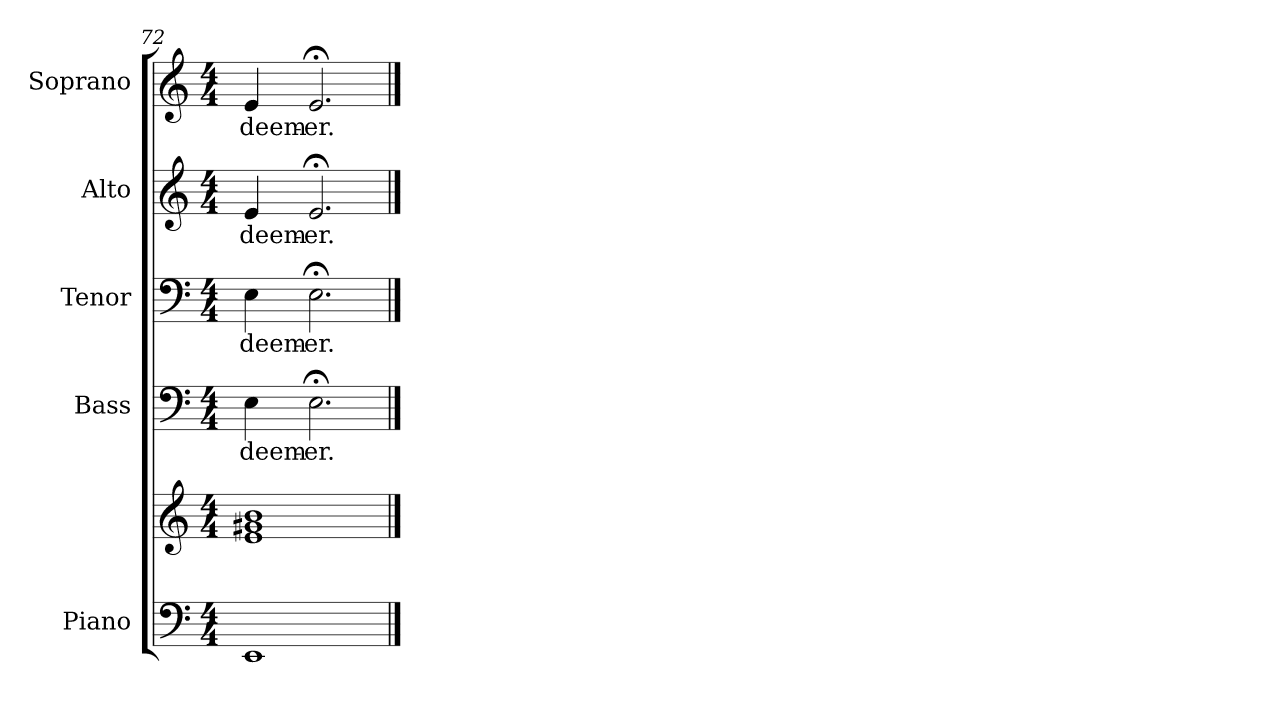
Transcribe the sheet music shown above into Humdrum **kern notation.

**kern	**kern	**kern	**text	**kern	**text	**kern	**text	**kern	**text
*part5	*part5	*part4	*part4	*part3	*part3	*part2	*part2	*part1	*part1
*staff6	*staff5	*staff4	*staff4	*staff3	*staff3	*staff2	*staff2	*staff1	*staff1
*I"Piano	*	*I"Bass	*	*I"Tenor	*	*I"Alto	*	*I"Soprano	*
*I'Pno.	*	*I'B.	*	*I'T.	*	*I'A.	*	*I'S.	*
!!LO:PB:g=z
*clefF4	*clefG2	*clefF4	*	*clefF4	*	*clefG2	*	*clefG2	*
*k[]	*k[]	*k[]	*	*k[]	*	*k[]	*	*k[]	*
*C:	*C:	*C:	*	*C:	*	*C:	*	*C:	*
*M4/4	*M4/4	*M4/4	*	*M4/4	*	*M4/4	*	*M4/4	*
=72	=72	=72	=72	=72	=72	=72	=72	=72	=72
!	!	!	!LO:LY:b:color=#000000	!	!	!	!	!	!
!	!	!	!	!	!LO:LY:b:color=#000000	!	!	!	!
!	!	!	!	!	!	!	!LO:LY:b:color=#000000	!	!
!	!	!	!	!	!	!	!	!	!LO:LY:b:color=#000000
1EEi	1ei 1g#Xi 1bi	4Ei\	-deem-	4Ei\	-deem-	4ei/	-deem-	4ei/	-deem-
!	!	!	!LO:LY:b:color=#000000	!	!	!	!	!	!
!	!	!	!	!	!LO:LY:b:color=#000000	!	!	!	!
!	!	!	!	!	!	!	!LO:LY:b:color=#000000	!	!
!	!	!	!	!	!	!	!	!	!LO:LY:b:color=#000000
.	.	2.E;i\	-er.	2.E;i\	-er.	2.e;i/	-er.	2.e;i/	-er.
==	==	==	==	==	==	==	==	==	==
*-	*-	*-	*-	*-	*-	*-	*-	*-	*-
